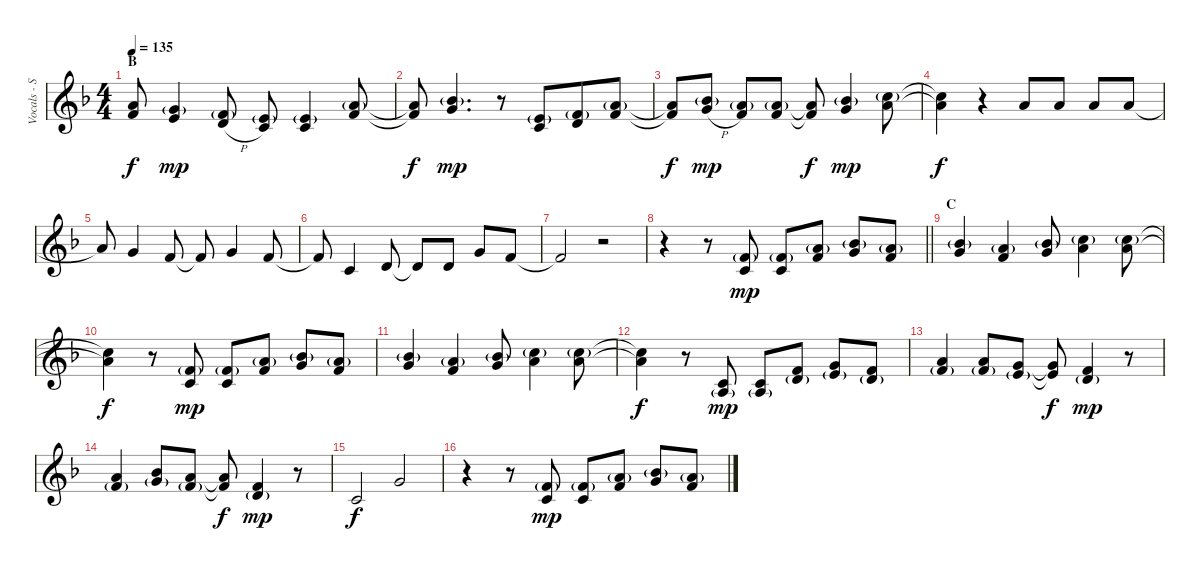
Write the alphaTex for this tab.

\track ("Vocals - Shou" "Vocals - S") {instrument lead6voice}
\staff {score}
\tuning (E4 B3 G3 D3 A2 E2) {hide}
\ts (4 4)
\section ("" "B")
\tempo 135
\clef g2
\ks f
(5.1{t} 6.2{t}).8{dy f} (3.1{g} 5.2).4{dy mp} (1.1{h g} 3.2{h}).8 (0.1{g} 1.2).8 (0.1{g} 1.2).4 (5.1{g} 6.2).8 |
(5.1{t} 6.2{t}).8{dy f} (6.1{g} 8.2).4{d dy mp} r.8 (0.1{g} 1.2).8{beam merge} (1.1{g} 3.2).8 (5.1{g} 6.2).8 |
(5.1{t} 6.2{t}).8{dy f} (6.1{h g} 8.2{h}).8{dy mp} (5.1{g} 6.2).8 (5.1{g} 6.2).8 (5.1{t} 6.2{t}).8{dy f} (6.1{g} 8.2).4{dy mp} (8.1{g} 10.2).8 |
(8.1{t} 10.2{t}).4{dy f} r.4 5.1.8 5.1.8 5.1.8 5.1.8 |
5.1{t}.8 3.1.4 1.1.8 1.1{t}.8 3.1.4 1.1.8 |
1.1{t}.8 1.2.4 3.2.8 3.2{t}.8 3.2.8 3.1.8 1.1.8 |
1.1{t}.2 r.2 |
\barLineRight lightlight
r.4 r.8 (1.1{g} 1.2).8{dy mp} (1.1{g} 1.2).8 (5.1{g} 6.2).8 (6.1{g} 8.2).8 (5.1{g} 6.2).8 |
\section ("" "C")
(6.1{g} 8.2).4 (5.1{g} 6.2).4 (6.1{g} 8.2).8 (8.1{g} 10.2).4 (8.1{g} 10.2).8 |
(8.1{t} 10.2{t}).4{dy f} r.8 (1.1{g} 1.2).8{dy mp} (1.1{g} 1.2).8 (5.1{g} 6.2).8 (6.1{g} 8.2).8 (5.1{g} 6.2).8 |
(6.1{g} 8.2).4 (5.1{g} 6.2).4 (6.1{g} 8.2).8 (8.1{g} 10.2).4 (8.1{g} 10.2).8 |
(8.1{t} 10.2{t}).4{dy f} r.8 (1.2 2.3{g}).8{dy mp} (1.2 2.3{g}).8 (1.1 3.2{g}).8 (3.1 5.2{g}).8 (1.1 3.2{g}).8 |
(5.1 6.2{g}).4 (5.1 6.2{g}).8 (3.1 5.2{g}).8 (3.1{t} 5.2{t}).8{dy f} (1.1 3.2{g}).4{dy mp} r.8 |
(5.1 6.2{g}).4 (6.1 8.2{g}).8 (5.1 6.2{g}).8 (5.1{t} 6.2{t}).8{dy f} (1.1 3.2{g}).4{dy mp} r.8 |
1.2.2{dy f} 3.1.2 |
r.4 r.8 (1.1{g} 1.2).8{dy mp} (1.1{g} 1.2).8 (5.1{g} 6.2).8 (6.1{g} 8.2).8 (5.1{g} 6.2).8
